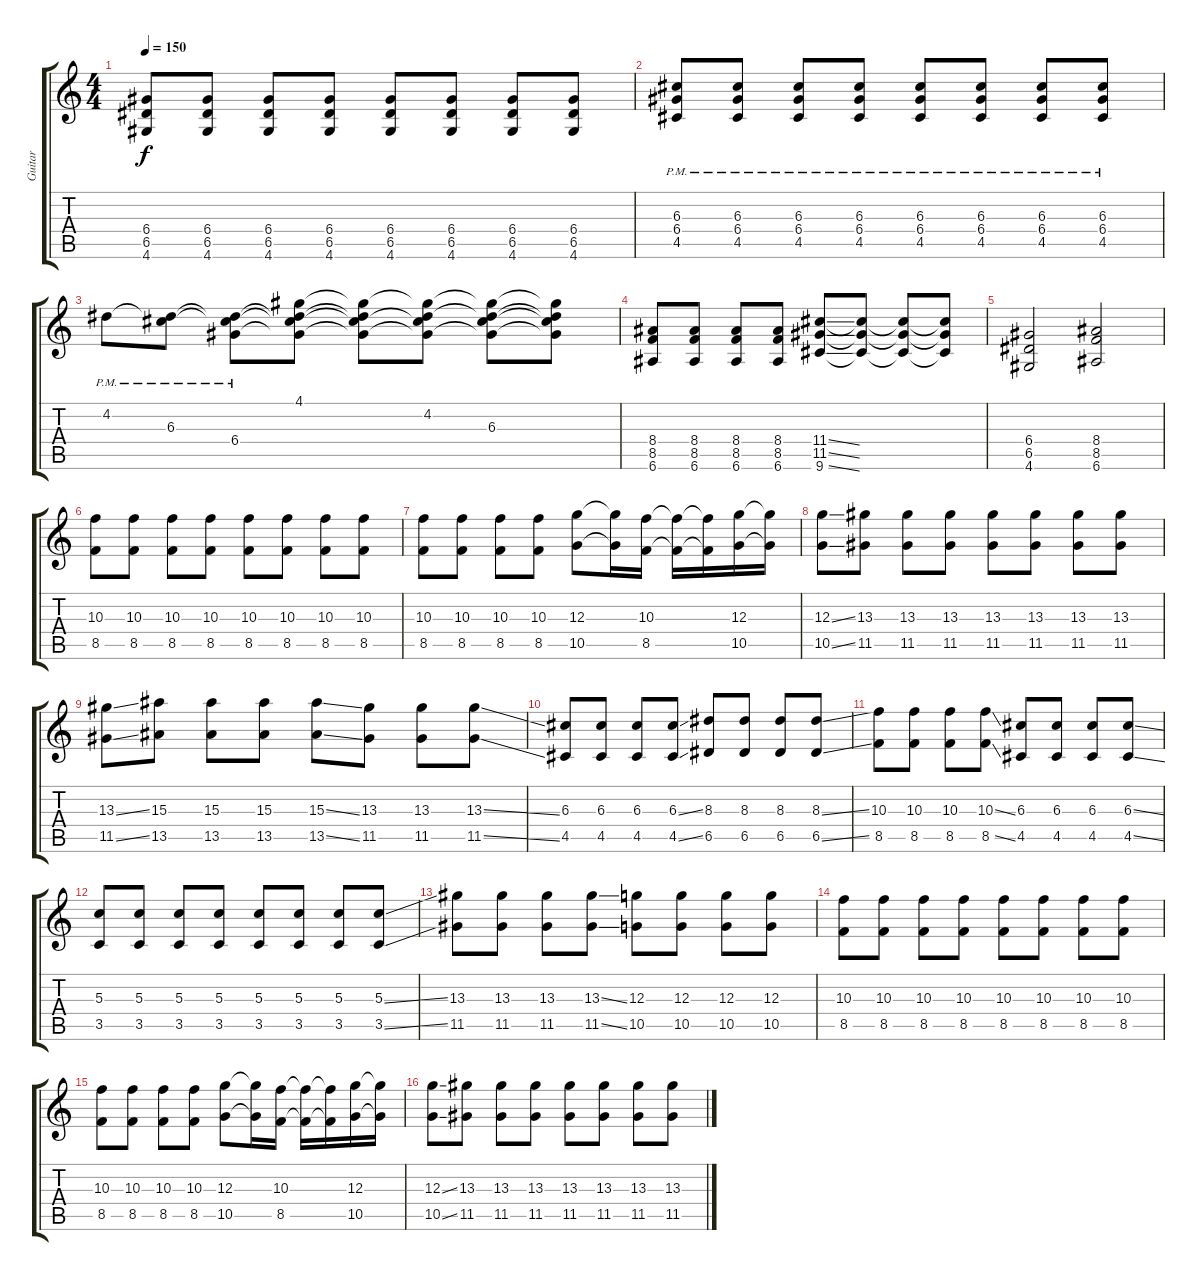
\track ("Guitar" "Guitar") {instrument distortionguitar}
\staff {score tabs}
\tuning (E4 B3 G3 D3 A2 E2) {hide}
\ts (4 4)
\tempo 150
\clef g2
\ks c
(6.4 6.5 4.6).8{dy f} (6.4 6.5 4.6).8 (6.4 6.5 4.6).8 (6.4 6.5 4.6).8 (6.4 6.5 4.6).8 (6.4 6.5 4.6).8 (6.4 6.5 4.6).8 (6.4 6.5 4.6).8 |
(6.3{pm} 6.4{pm} 4.5{pm}).8 (6.3{pm} 6.4{pm} 4.5{pm}).8 (6.3{pm} 6.4{pm} 4.5{pm}).8 (6.3{pm} 6.4{pm} 4.5{pm}).8 (6.3{pm} 6.4{pm} 4.5{pm}).8 (6.3{pm} 6.4{pm} 4.5{pm}).8 (6.3{pm} 6.4{pm} 4.5{pm}).8 (6.3{pm} 6.4{pm} 4.5{pm}).8 |
4.2{pm}.8 (4.2{t} 6.3{pm}).8 (4.2{t} 6.3{t} 6.4{pm}).8 (4.1 4.2{t} 6.3{t} 6.4{t}).8 (4.1{t} 4.2{t} 6.3{t} 6.4{t}).8 (4.1{t} 4.2 6.3{t} 6.4{t}).8 (4.1{t} 4.2{t} 6.3 6.4{t}).8 (4.1{t} 4.2{t} 6.3{t} 6.4{t}).8 |
(8.4 8.5 6.6).8 (8.4 8.5 6.6).8 (8.4 8.5 6.6).8 (8.4 8.5 6.6).8 (11.4{ss} 11.5{ss} 9.6{ss}).8 (11.4{t} 11.5{t} 9.6{t}).8 (11.4{t} 11.5{t} 9.6{t}).8 (11.4{t} 11.5{t} 9.6{t}).8 |
(6.4 6.5 4.6).2 (8.4 8.5 6.6).2 |
(10.3 8.5).8 (10.3 8.5).8 (10.3 8.5).8 (10.3 8.5).8 (10.3 8.5).8 (10.3 8.5).8 (10.3 8.5).8 (10.3 8.5).8 |
(10.3 8.5).8 (10.3 8.5).8 (10.3 8.5).8 (10.3 8.5).8 (12.3 10.5).8 (12.3{t} 10.5{t}).16 (10.3 8.5).16 (10.3{t} 8.5{t}).16 (10.3{t} 8.5{t}).16 (12.3 10.5).16 (12.3{t} 10.5{t}).16 |
(12.3{ss} 10.5{ss}).8 (13.3 11.5).8 (13.3 11.5).8 (13.3 11.5).8 (13.3 11.5).8 (13.3 11.5).8 (13.3 11.5).8 (13.3 11.5).8 |
(13.3{ss} 11.5{ss}).8 (15.3 13.5).8 (15.3 13.5).8 (15.3 13.5).8 (15.3{ss} 13.5{ss}).8 (13.3 11.5).8 (13.3 11.5).8 (13.3{ss} 11.5{ss}).8 |
(6.3 4.5).8 (6.3 4.5).8 (6.3 4.5).8 (6.3{ss} 4.5{ss}).8 (8.3 6.5).8 (8.3 6.5).8 (8.3 6.5).8 (8.3{ss} 6.5{ss}).8 |
(10.3 8.5).8 (10.3 8.5).8 (10.3 8.5).8 (10.3{ss} 8.5{ss}).8 (6.3 4.5).8 (6.3 4.5).8 (6.3 4.5).8 (6.3{ss} 4.5{ss}).8 |
(5.3 3.5).8 (5.3 3.5).8 (5.3 3.5).8 (5.3 3.5).8 (5.3 3.5).8 (5.3 3.5).8 (5.3 3.5).8 (5.3{ss} 3.5{ss}).8 |
(13.3 11.5).8 (13.3 11.5).8 (13.3 11.5).8 (13.3{ss} 11.5{ss}).8 (12.3 10.5).8 (12.3 10.5).8 (12.3 10.5).8 (12.3 10.5).8 |
(10.3 8.5).8 (10.3 8.5).8 (10.3 8.5).8 (10.3 8.5).8 (10.3 8.5).8 (10.3 8.5).8 (10.3 8.5).8 (10.3 8.5).8 |
(10.3 8.5).8 (10.3 8.5).8 (10.3 8.5).8 (10.3 8.5).8 (12.3 10.5).8 (12.3{t} 10.5{t}).16 (10.3 8.5).16 (10.3{t} 8.5{t}).16 (10.3{t} 8.5{t}).16 (12.3 10.5).16 (12.3{t} 10.5{t}).16 |
(12.3{ss} 10.5{ss}).8 (13.3 11.5).8 (13.3 11.5).8 (13.3 11.5).8 (13.3 11.5).8 (13.3 11.5).8 (13.3 11.5).8 (13.3 11.5).8
